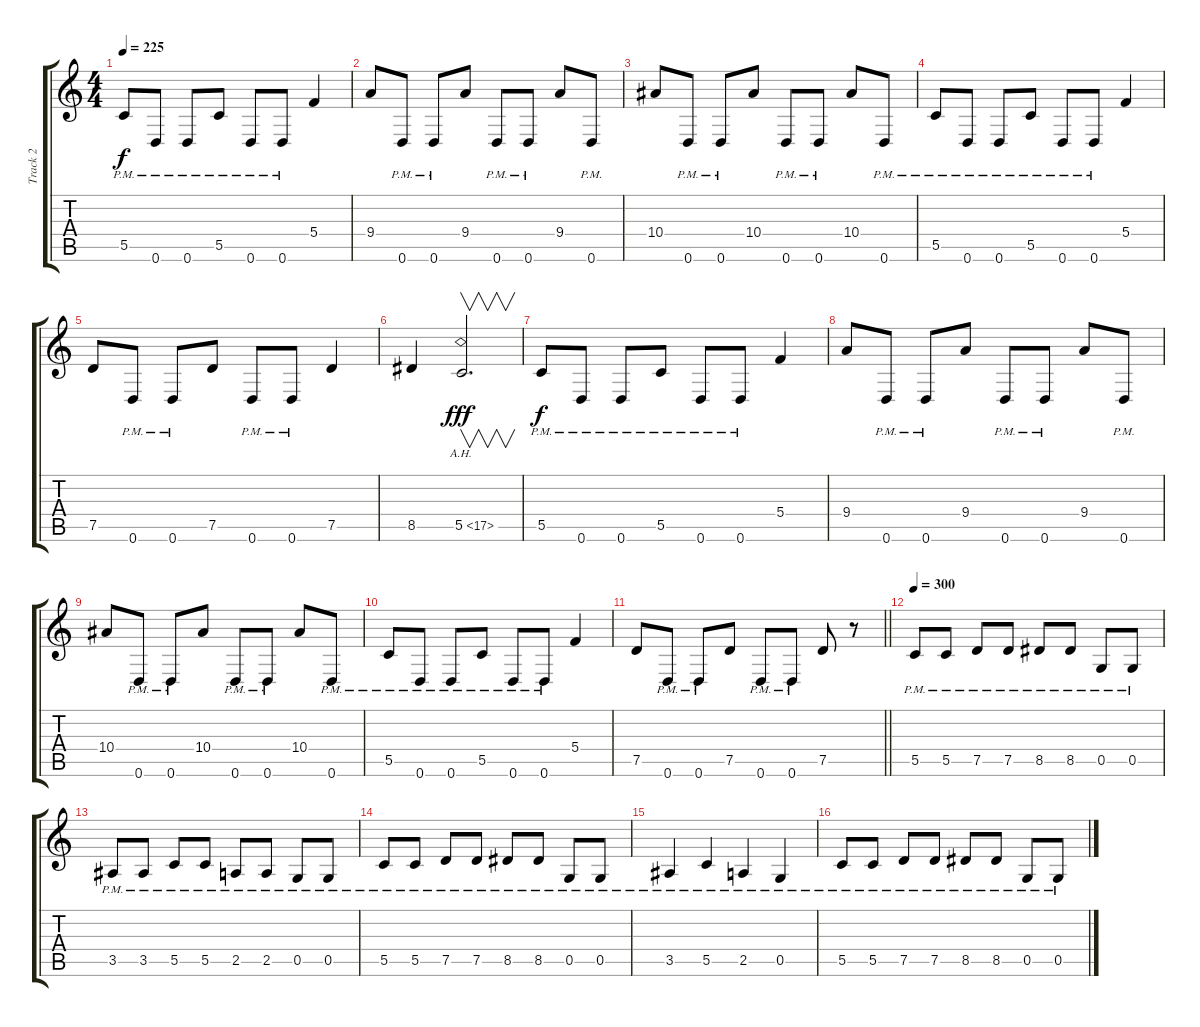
\track ("Track 2" "Track 2") {instrument distortionguitar}
\staff {score tabs}
\tuning (D4 A3 F3 C3 G2 D2) {hide}
\ts (4 4)
\tempo 225
\clef g2
\ks c
5.5{pm}.8{dy f} 0.6{pm}.8 0.6{pm}.8 5.5{pm}.8 0.6{pm}.8 0.6{pm}.8 5.4.4 |
9.4.8 0.6{pm}.8 0.6{pm}.8 9.4.8 0.6{pm}.8 0.6{pm}.8 9.4.8 0.6{pm}.8 |
10.4.8 0.6{pm}.8 0.6{pm}.8 10.4.8 0.6{pm}.8 0.6{pm}.8 10.4.8 0.6{pm}.8 |
5.5{pm}.8 0.6{pm}.8 0.6{pm}.8 5.5{pm}.8 0.6{pm}.8 0.6{pm}.8 5.4.4 |
7.5.8 0.6{pm}.8 0.6{pm}.8 7.5.8 0.6{pm}.8 0.6{pm}.8 7.5.4 |
8.5.4 5.5{ah 12}.2{v d dy fff} |
5.5{pm}.8{dy f} 0.6{pm}.8 0.6{pm}.8 5.5{pm}.8 0.6{pm}.8 0.6{pm}.8 5.4.4 |
9.4.8 0.6{pm}.8 0.6{pm}.8 9.4.8 0.6{pm}.8 0.6{pm}.8 9.4.8 0.6{pm}.8 |
10.4.8 0.6{pm}.8 0.6{pm}.8 10.4.8 0.6{pm}.8 0.6{pm}.8 10.4.8 0.6{pm}.8 |
5.5{pm}.8 0.6{pm}.8 0.6{pm}.8 5.5{pm}.8 0.6{pm}.8 0.6{pm}.8 5.4.4 |
\barLineRight lightlight
7.5.8 0.6{pm}.8 0.6{pm}.8 7.5.8 0.6{pm}.8 0.6{pm}.8 7.5.8 r.8 |
\section ("" "")
\tempo 300
5.5{pm}.8 5.5{pm}.8 7.5{pm}.8 7.5{pm}.8 8.5{pm}.8 8.5{pm}.8 0.5{pm}.8 0.5{pm}.8 |
3.5{pm}.8 3.5{pm}.8 5.5{pm}.8 5.5{pm}.8 2.5{pm}.8 2.5{pm}.8 0.5{pm}.8 0.5{pm}.8 |
5.5{pm}.8 5.5{pm}.8 7.5{pm}.8 7.5{pm}.8 8.5{pm}.8 8.5{pm}.8 0.5{pm}.8 0.5{pm}.8 |
3.5{pm}.4 5.5{pm}.4 2.5{pm}.4 0.5{pm}.4 |
5.5{pm}.8 5.5{pm}.8 7.5{pm}.8 7.5{pm}.8 8.5{pm}.8 8.5{pm}.8 0.5{pm}.8 0.5{pm}.8
